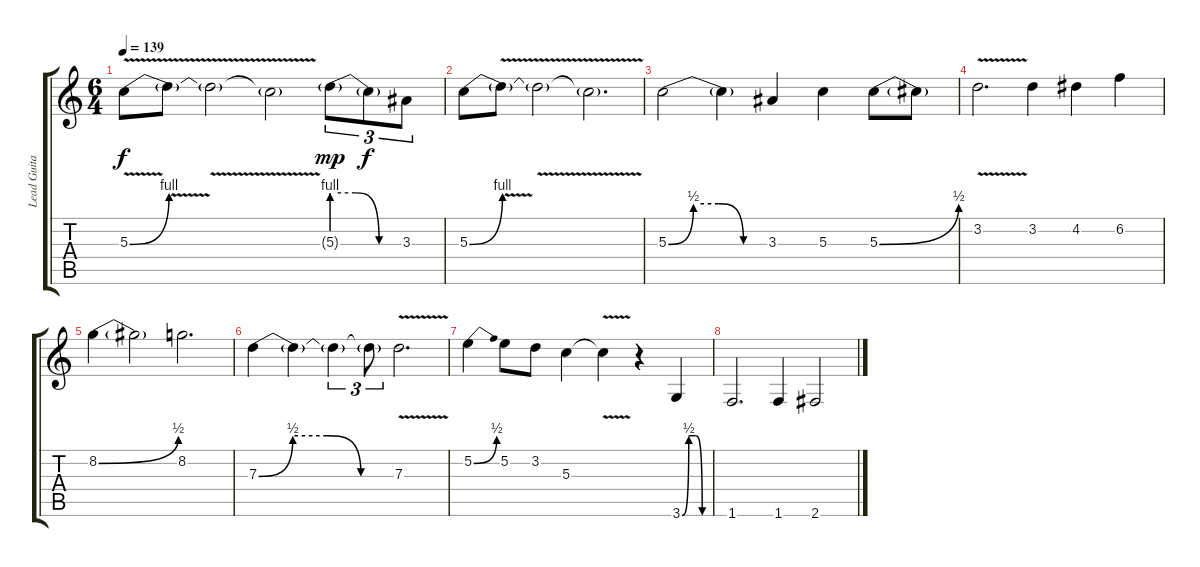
\track ("Lead Guitar (David Gilmour)" "Lead Guita") {instrument overdrivenguitar}
\staff {score tabs}
\tuning (E4 B3 G3 D3 A2 E2) {hide}
\ts (6 4)
\tempo 139
\clef g2
\ks c
5.3{be (bend 0 0 60 4) v}.8{dy f} 5.3{v t}.8 5.3{v t}.2 5.3{v t}.2 5.3{be (custom 0 4 20 4 40 0 60 0) g}.8{tu (3 2) dy mp} 5.3{t}.8{tu (3 2) dy f} 3.3.8{tu (3 2)} |
5.3{be (bend 0 0 60 4)}.8 5.3{v t}.8 5.3{v t}.2 5.3{v t}.2{d} |
5.3{be (custom 0 0 15 2 30 2 45 0 60 0)}.2 5.3{t}.4 3.3.4 5.3.4 5.3{be (bend 0 0 60 2)}.8 5.3{t}.8 |
3.2{v}.2{d} 3.2.4 4.2.4 6.2.4 |
8.2{be (bend 0 0 60 2)}.4 8.2{t}.2 8.2.2{d} |
7.3{be (custom 0 0 15 2 30 2 45 0 60 0)}.4 7.3{t}.4 7.3{t}.4{tu (3 2)} 7.3{t}.8{tu (3 2)} 7.3{v}.2{d} |
5.2{be (bend 0 0 60 2)}.4 5.2.8 3.2.8 5.3.4 5.3{v t}.4 r.4 3.6{be (custom 0 0 15 2 30 2 45 0 60 0)}.4 |
1.6.2{d} 1.6.4 2.6.2
